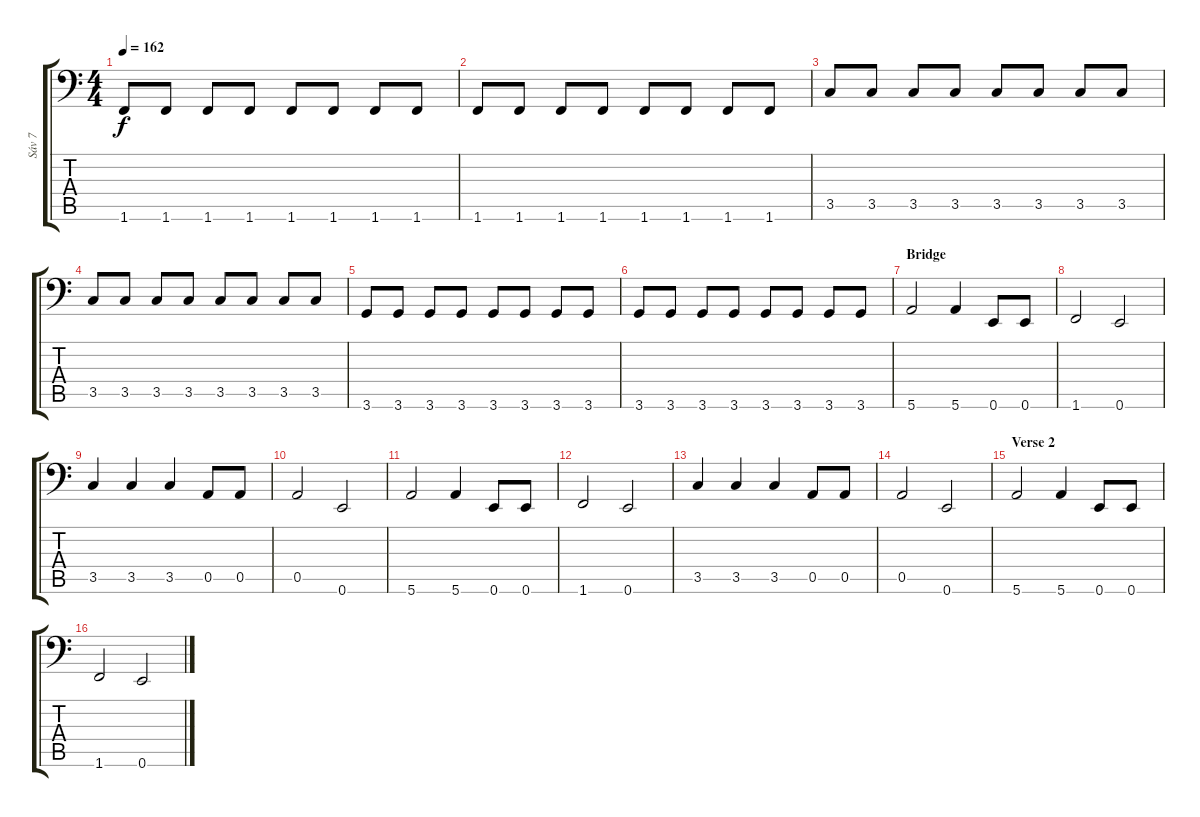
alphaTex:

\track ("Sáv 7" "Sáv 7") {instrument electricbassfinger}
\staff {score tabs}
\tuning (E3 B2 G2 D2 A1 E1) {hide}
\ts (4 4)
\tempo 162
\clef f4
\ks c
1.6.8{dy f} 1.6.8 1.6.8 1.6.8 1.6.8 1.6.8 1.6.8 1.6.8 |
1.6.8 1.6.8 1.6.8 1.6.8 1.6.8 1.6.8 1.6.8 1.6.8 |
3.5.8 3.5.8 3.5.8 3.5.8 3.5.8 3.5.8 3.5.8 3.5.8 |
3.5.8 3.5.8 3.5.8 3.5.8 3.5.8 3.5.8 3.5.8 3.5.8 |
3.6.8 3.6.8 3.6.8 3.6.8 3.6.8 3.6.8 3.6.8 3.6.8 |
3.6.8 3.6.8 3.6.8 3.6.8 3.6.8 3.6.8 3.6.8 3.6.8 |
\section ("" "Bridge")
5.6.2 5.6.4 0.6.8 0.6.8 |
1.6.2 0.6.2 |
3.5.4 3.5.4 3.5.4 0.5.8 0.5.8 |
0.5.2 0.6.2 |
5.6.2 5.6.4 0.6.8 0.6.8 |
1.6.2 0.6.2 |
3.5.4 3.5.4 3.5.4 0.5.8 0.5.8 |
0.5.2 0.6.2 |
\section ("" "Verse 2")
5.6.2 5.6.4 0.6.8 0.6.8 |
1.6.2 0.6.2
